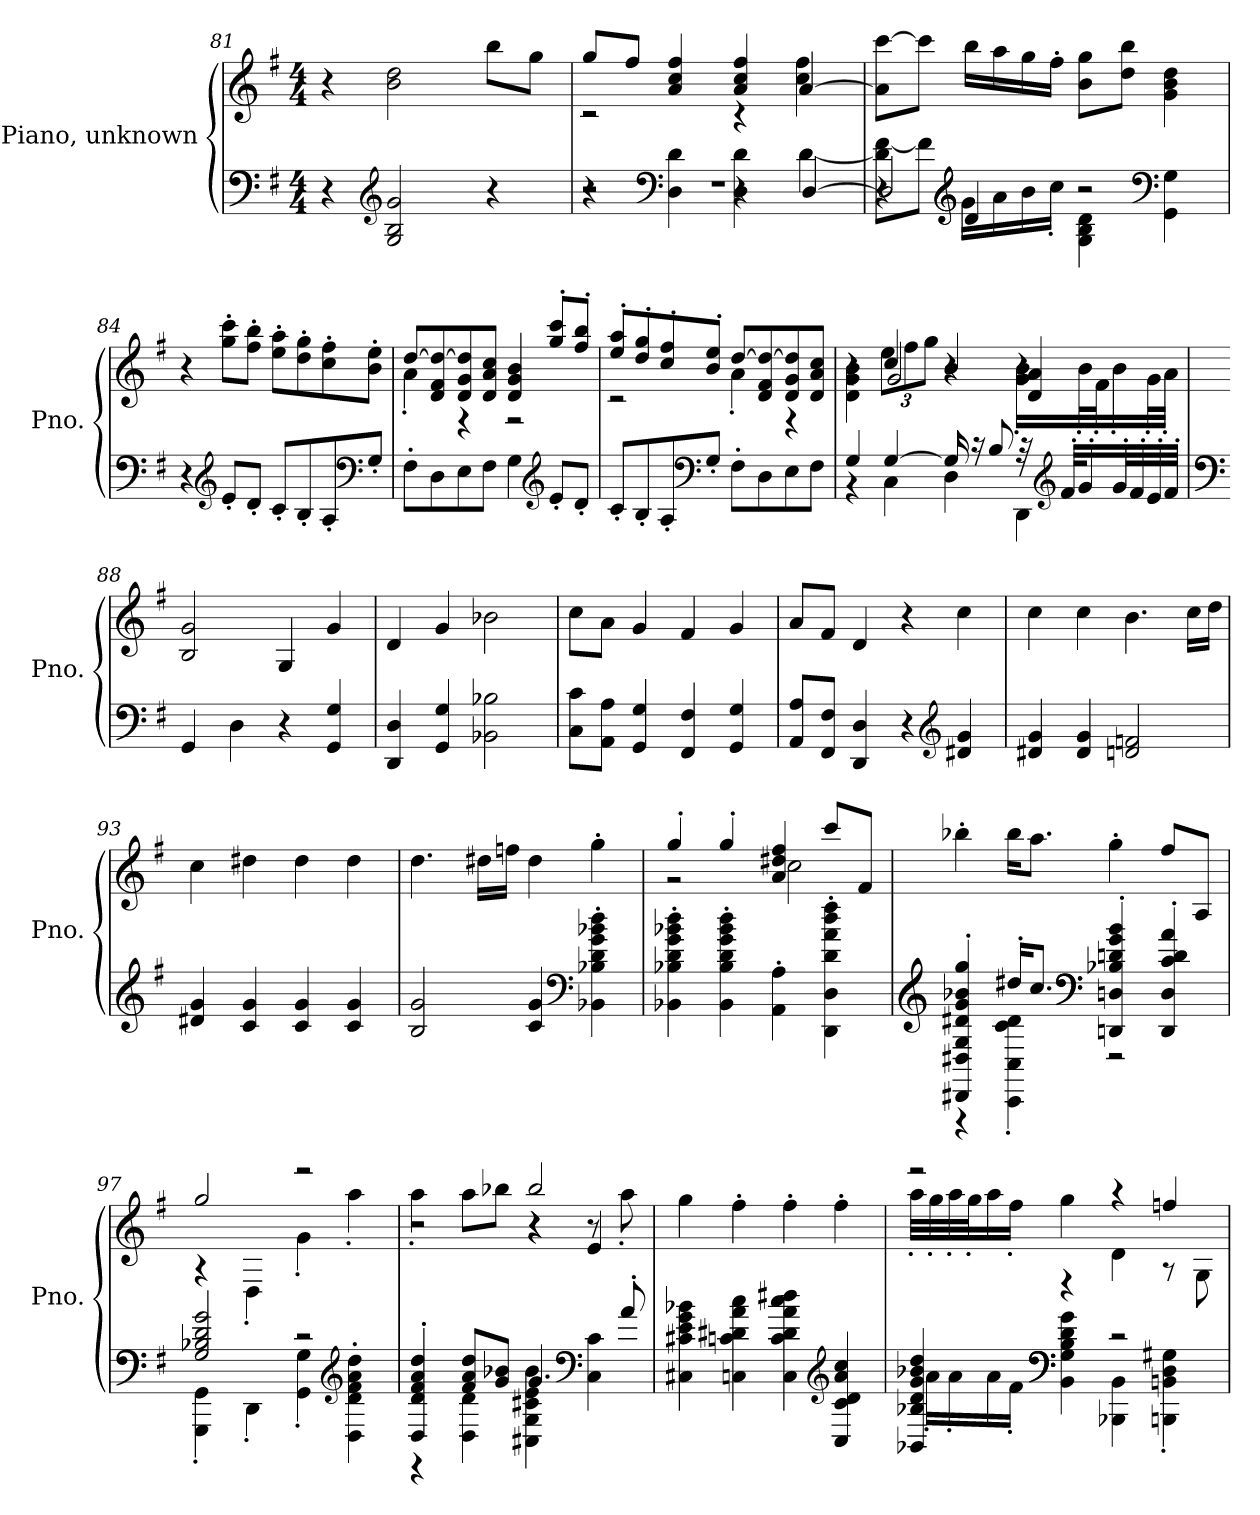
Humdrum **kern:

**kern	**kern
*part1	*part1
*staff2	*staff1
*I"Piano, unknown	*
*I'Pno.	*
*clefF4	*clefG2
*k[f#]	*k[f#]
*M4/4	*M4/4
=81	=81
4r	4r
*clefG2	*
2G/ 2B/ 2g/	2b\ 2dd\
4r	8bb\L
.	8gg\J
=82	=82
*^	*^
*	*^	*	*
1r	4r	2r	8gg/L	2r
.	.	.	8ff#/J	.
*clefF4	*	*	*	*
.	4D\ 4d\	.	4a/ 4cc/ 4ff#/	.
.	4D\ 4d\	4r	4a/ 4cc/ 4ff#/	4r
.	[4d\	[4D/	[4a/	4cc\ 4ff#\
*	*	*	*v	*v
!!LO:LB:g=z
=83	=83	=83	=83
4r	8d\] [8f#\L	2D/]	8a\] [8ccc\L
.	8f#\J]	.	8ccc\J]
*clefG2	*	*	*
4d/	16g\LL	.	16bb\LL
.	16a\	.	16aa\
.	16b\	.	16gg\
.	16cc'\JJ	.	16ff#'\JJ
2r	4G\ 4B\ 4d\	2r	8b\ 8gg\L
.	.	.	8dd\ 8bb\J
*clefF4	*	*	*
.	4GG\ 4G\	.	4g\ 4b\ 4dd\
*v	*v	*v	*
=84	=84
4r	4r
*clefG2	*
8e'/L	8gg\' 8ccc\'L
8d'/J	8ff#\' 8bb\'J
8c'/L	8ee\' 8aa\'L
8B'/	8dd\' 8gg\'
8A'/	8cc\' 8ff#\'
*clefF4	*
8G'/J	8b\' 8ee\'J
=85	=85
*	*^
8F#'\L	[8dd/L	4a'\
8D\	8d/ 8f#/ 8dd/_	.
8E\	8d/ 8g/ 8dd/]	4r
8F#\J	8d/ 8a/ 8cc/J	.
4G\	4d/ 4g/ 4b/	2r
*clefG2	*	*
8e'/L	8gg/' 8ccc/'L	.
8d'/J	8ff#/' 8bb/'J	.
!!LO:LB:g=z	!!
=86	=86	=86
8c'/L	8ee/' 8aa/'L	2r
8B'/	8dd/' 8gg/'	.
8A'/	8cc/' 8ff#/'	.
*clefF4	*	*
8G'/J	8b/' 8ee/'J	.
8F#'\L	[8dd/L	4a'\
8D\	8d/ 8f#/ 8dd/_	.
8E\	8d/ 8g/ 8dd/]	4r
8F#\J	8d/ 8a/ 8cc/J	.
=87	=87	=87
*^	*	*^
4G/	4r	4r	4d\ 4g\ 4b\	4r
*	*	*	*Xbrackettup	*
[4G/	4C\	4cc/	12ee\L	2g/
.	.	.	12ff#\	.
.	.	.	12gg\J	.
16G/]	4D\	4b/	4r	.
16r	.	.	.	.
8B/	.	.	.	.
32r	4DD\	4r	16g\' 16b\'LL	4d/ 4a/
*clefG2	*	*	*	*
32f#'/KLL	.	.	.	.
16g'/	.	.	32b'\L	.
.	.	.	32f#'\J	.
32g'/L	.	.	16b'\	.
32f#'/	.	.	.	.
32e'/	.	.	32g'\L	.
32f#'/JJJ	.	.	32a'\JJJ	.
*v	*v	*	*	*
*	*v	*v	*v
=88	=88
*clefF4	*
4GG/	2B/ 2g/
4D\	.
4r	4G/
4GG/ 4G/	4g/
=89	=89
4DD/ 4D/	4d/
4GG/ 4G/	4g/
2BB-X\ 2B-X\	2b-X\
!!LO:LB:g=z
=90	=90
8C\ 8c\L	8cc\L
8AA\ 8A\J	8a\J
4GG/ 4G/	4g/
4FF#/ 4F#/	4f#/
4GG/ 4G/	4g/
=91	=91
8AA/ 8A/L	8a/L
8FF#/ 8F#/J	8f#/J
4DD/ 4D/	4d/
4r	4r
*clefG2	*
4d#X/ 4g/	4cc\
=92	=92
4d#X/ 4g/	4cc\
4d#/ 4g/	4cc\
2dn/ 2fn/	4.b\
.	16cc\LL
.	16dd\JJ
=93	=93
4d#X/ 4g/	4cc\
4c/ 4g/	4dd#X\
4c/ 4g/	4dd#\
4c/ 4g/	4dd#\
=94	=94
2B/ 2g/	4.dd\
.	16dd#X\LL
.	16ffn\JJ
4c/ 4g/	4dd#\
*clefF4	*
4BB-X\' 4B-X\' 4d\' 4g\' 4b-X\' 4dd\'	4gg'\
!!LO:LB:g=z
=95	=95
*	*^
4BB-X\' 4B-X\' 4d\' 4g\' 4b-X\' 4dd\'	4gg'/	2r
4BB-\' 4B-\' 4d\' 4g\' 4b-\' 4dd\'	4gg'/	.
4AA\' 4A\'	4a/ 4dd#X/ 4ff#/	2cc\
4DD\' 4D\' 4d\' 4a\' 4dd\' 4ff#\'	8ccc/L	.
.	8f#/J	.
*	*v	*v
=96	=96
*clefG2	*
*^	*
4DD#X/' 4D#X/' 4G/' 4d#X/' 4g/' 4b-X/' 4gg/'	4r	4bb-X'\
16dd#X'/KL	4CC\' 4C\' 4c\' 4d#\'	16bb-\KL
8.cc/J	.	8.aa\J
*clefF4	*	*
4DDn/' 4Dn/' 4B-X/' 4dn/' 4g/' 4b-/'	2r	4gg'\
4DD/' 4D/' 4c/' 4d/' 4a/'	.	8ff#/L
.	.	8A/J
=97	=97	=97
*	*	*^
2G/ 2B-X/ 2d/ 2g/	4GGG\' 4GG\'	2gg/	4r
.	4DD'\	.	4D'\
2r	4GG\' 4G\'	2r	4g'\
*clefG2	*	*	*
.	4D\' 4d\' 4f#\' 4a\' 4dd\'	.	4aa'\
=98	=98	=98	=98
*	*	*	*^
4D/' 4d/' 4f#/' 4a/' 4dd/'	4r	2r	4aa'\	2r
8f#/ 8a/ 8dd/L	4D\ 4d\	.	8aa\L	.
8g/ 8b-X/J	.	.	8bb-X\J	.
4.g/	4C#X\ 4G\ 4c#X\ 4e\ 4b-\	2bb-/	4r	4r
*clefF4	*	*	*	*
.	4C#\ 4c#\	.	8r	4e/
8a'/	.	.	8aa'\	.
*v	*v	*	*	*
*	*v	*v	*v
!!LO:LB:g=z
=99	=99
4C#X\ 4c#X\ 4e\ 4g\ 4b-X\	4gg\
4Cn\ 4cn\ 4d#X\ 4a\ 4cc\	4ff#'\
4C\ 4c\ 4d#\ 4a\ 4cc\ 4dd#X\	4ff#'\
*clefG2	*
4C/ 4c/ 4d#/ 4a/ 4cc/	4ff#'\
=100	=100
*^	*^
4BB-X/ 4B-X/ 4d/ 4g/ 4b-X/ 4dd/	16a'\LL	2r	32aa'\LLL
.	.	.	32gg'\
.	16a'\	.	32aa'\
.	.	.	32gg'\J
.	16a\	.	16aa\
.	16f#'\JJ	.	16ff#'\JJ
*clefF4	*	*	*
4r	4BB-\ 4G\ 4B-\ 4d\ 4g\	.	4gg\
2r	4BBB-X\ 4BB-\	4r	4d\
.	4BBBn\' 4BBn\' 4D\' 4G#X\'	4ffn/	8r
.	.	.	8G\
*v	*v	*	*
*	*v	*v
=	=
*-	*-
